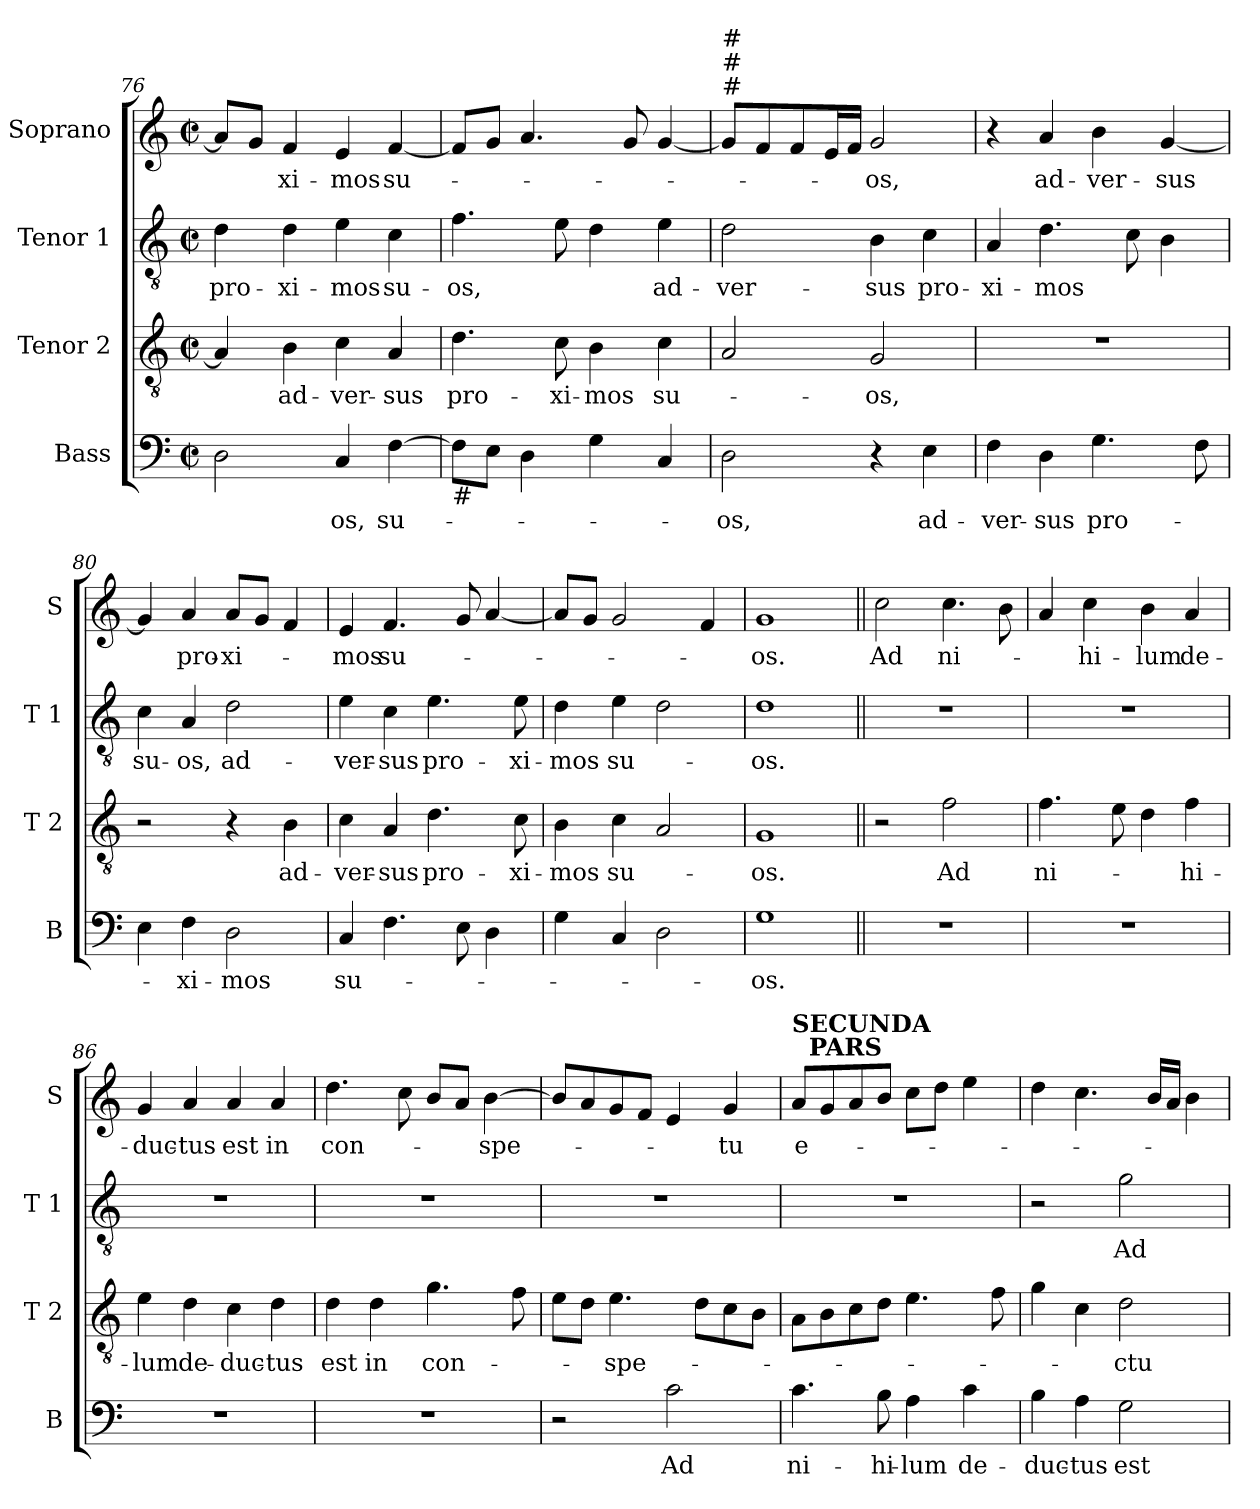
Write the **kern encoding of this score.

**kern	**text	**kern	**text	**kern	**text	**kern	**text
*part4	*part4	*part3	*part3	*part2	*part2	*part1	*part1
*staff4	*staff4	*staff3	*staff3	*staff2	*staff2	*staff1	*staff1
*I"Bass	*	*I"Tenor 2	*	*I"Tenor 1	*	*I"Soprano	*
*I'B	*	*I'T 2	*	*I'T 1	*	*I'S	*
*clefF4	*	*clefGv2	*	*clefGv2	*	*clefG2	*
*k[]	*	*k[]	*	*k[]	*	*k[]	*
*C:	*	*C:	*	*C:	*	*C:	*
*M2/2	*	*M2/2	*	*M2/2	*	*M2/2	*
*met(c|)	*	*met(c|)	*	*met(c|)	*	*met(c|)	*
=76	=76	=76	=76	=76	=76	=76	=76
2D\	.	4A/]	.	4d\	pro-	8a/L]	.
.	.	.	.	.	.	8g/J	.
.	.	4B\	ad-	4d\	-xi-	4f/	-xi-
4C/	-os,	4c\	-ver-	4e\	-mos	4e/	-mos
[4F\	su-	4A/	-sus	4c\	su-	[4f/	su-
=77	=77	=77	=77	=77	=77	=77	=77
!LO:TX:b:t=#	!	!	!	!	!	!	!
8F\L]	.	4.d\	pro-	4.f\	-os,	8f/L]	.
8E\J	.	.	.	.	.	8g/J	.
4D\	.	.	.	.	.	4.a/	.
.	.	8c\	-xi-	8e\	.	.	.
4G\	.	4B\	-mos	4d\	.	.	.
.	.	.	.	.	.	8g/	.
4C/	.	4c\	su-	4e\	ad-	[4g/	.
=78	=78	=78	=78	=78	=78	=78	=78
!	!	!	!	!	!	!LO:TX:a:t=#	!
!	!	!	!	!	!	!LO:TX:a:t=#	!
!	!	!	!	!	!	!LO:TX:a:t=#	!
2D\	-os,	2A/	.	2d\	-ver-	8g/L]	.
.	.	.	.	.	.	8f/	.
.	.	.	.	.	.	8f/	.
.	.	.	.	.	.	16e/L	.
.	.	.	.	.	.	16f/JJ	.
4r	.	2G/	-os,	4B\	-sus	2g/	-os,
4E\	ad-	.	.	4c\	pro-	.	.
!!LO:LB:g=z
=79	=79	=79	=79	=79	=79	=79	=79
4F\	-ver-	1r	.	4A/	-xi-	4r	.
4D\	-sus	.	.	4.d\	-mos	4a/	ad-
4.G\	pro-	.	.	.	.	4b\	-ver-
.	.	.	.	8c\	.	.	.
.	.	.	.	4B\	.	[4g/	-sus
8F\	.	.	.	.	.	.	.
=80	=80	=80	=80	=80	=80	=80	=80
4E\	.	2r	.	4c\	su-	4g/]	.
4F\	-xi-	.	.	4A/	-os,	4a/	pro-
2D\	-mos	4r	.	2d\	ad-	8a/L	-xi-
.	.	.	.	.	.	8g/J	.
.	.	4B\	ad-	.	.	4f/	.
=81	=81	=81	=81	=81	=81	=81	=81
4C/	su-	4c\	-ver-	4e\	-ver-	4e/	-mos
4.F\	.	4A/	-sus	4c\	-sus	4.f/	su-
.	.	4.d\	pro-	4.e\	pro-	.	.
8E\	.	.	.	.	.	8g/	.
4D\	.	.	.	.	.	[4a/	.
.	.	8c\	-xi-	8e\	-xi-	.	.
=82	=82	=82	=82	=82	=82	=82	=82
4G\	.	4B\	-mos	4d\	-mos	8a/L]	.
.	.	.	.	.	.	8g/J	.
4C/	.	4c\	su-	4e\	su-	2g/	.
2D\	.	2A/	.	2d\	.	.	.
.	.	.	.	.	.	4f/	.
=83	=83	=83	=83	=83	=83	=83	=83
1G	-os.	1G	-os.	1d	-os.	1g	-os.
!!LO:LB:g=z
=84||	=84||	=84||	=84||	=84||	=84||	=84||	=84||
1r	.	2r	.	1r	.	2cc\	Ad
.	.	2f\	Ad	.	.	4.cc\	ni-
.	.	.	.	.	.	8b\	.
=85	=85	=85	=85	=85	=85	=85	=85
1r	.	4.f\	ni-	1r	.	4a/	.
.	.	.	.	.	.	4cc\	-hi-
.	.	8e\	.	.	.	.	.
.	.	4d\	.	.	.	4b\	-lum
.	.	4f\	-hi-	.	.	4a/	de-
=86	=86	=86	=86	=86	=86	=86	=86
1r	.	4e\	-lum	1r	.	4g/	-duc-
.	.	4d\	de-	.	.	4a/	-tus
.	.	4c\	-duc-	.	.	4a/	est
.	.	4d\	-tus	.	.	4a/	in
=87	=87	=87	=87	=87	=87	=87	=87
1r	.	4d\	est	1r	.	4.dd\	con-
.	.	4d\	in	.	.	.	.
.	.	.	.	.	.	8cc\	.
.	.	4.g\	con-	.	.	8b/L	.
.	.	.	.	.	.	8a/J	.
.	.	.	.	.	.	[4b\	-spe-
.	.	8f\	.	.	.	.	.
=88	=88	=88	=88	=88	=88	=88	=88
2r	.	8e\L	.	1r	.	8b/L]	.
.	.	8d\J	.	.	.	8a/	.
.	.	4.e\	-spe-	.	.	8g/	.
.	.	.	.	.	.	8f/J	.
2c\	Ad	.	.	.	.	4e/	.
.	.	8d\L	.	.	.	.	.
.	.	8c\	.	.	.	4g/	-tu
.	.	8B\J	.	.	.	.	.
=89	=89	=89	=89	=89	=89	=89	=89
!	!	!	!	!	!	!LO:TX:a:B:t=SECUNDA\n      PARS	!
4.c\	ni-	8A\L	.	1r	.	8a/L	e-
.	.	8B\	.	.	.	8g/	.
.	.	8c\	.	.	.	8a/	.
8B\	-hi-	8d\J	.	.	.	8b/J	.
4A\	-lum	4.e\	.	.	.	8cc\L	.
.	.	.	.	.	.	8dd\J	.
4c\	de-	.	.	.	.	4ee\	.
.	.	8f\	.	.	.	.	.
!!LO:PB:g=z
=90	=90	=90	=90	=90	=90	=90	=90
4B\	-duc-	4g\	.	2r	.	4dd\	.
4A\	-tus	4c\	.	.	.	4.cc\	.
2G\	est	2d\	-ctu	2g\	Ad	.	.
.	.	.	.	.	.	16b/LL	.
.	.	.	.	.	.	16a/JJ	.
.	.	.	.	.	.	4b\	.
=	=	=	=	=	=	=	=
*-	*-	*-	*-	*-	*-	*-	*-
